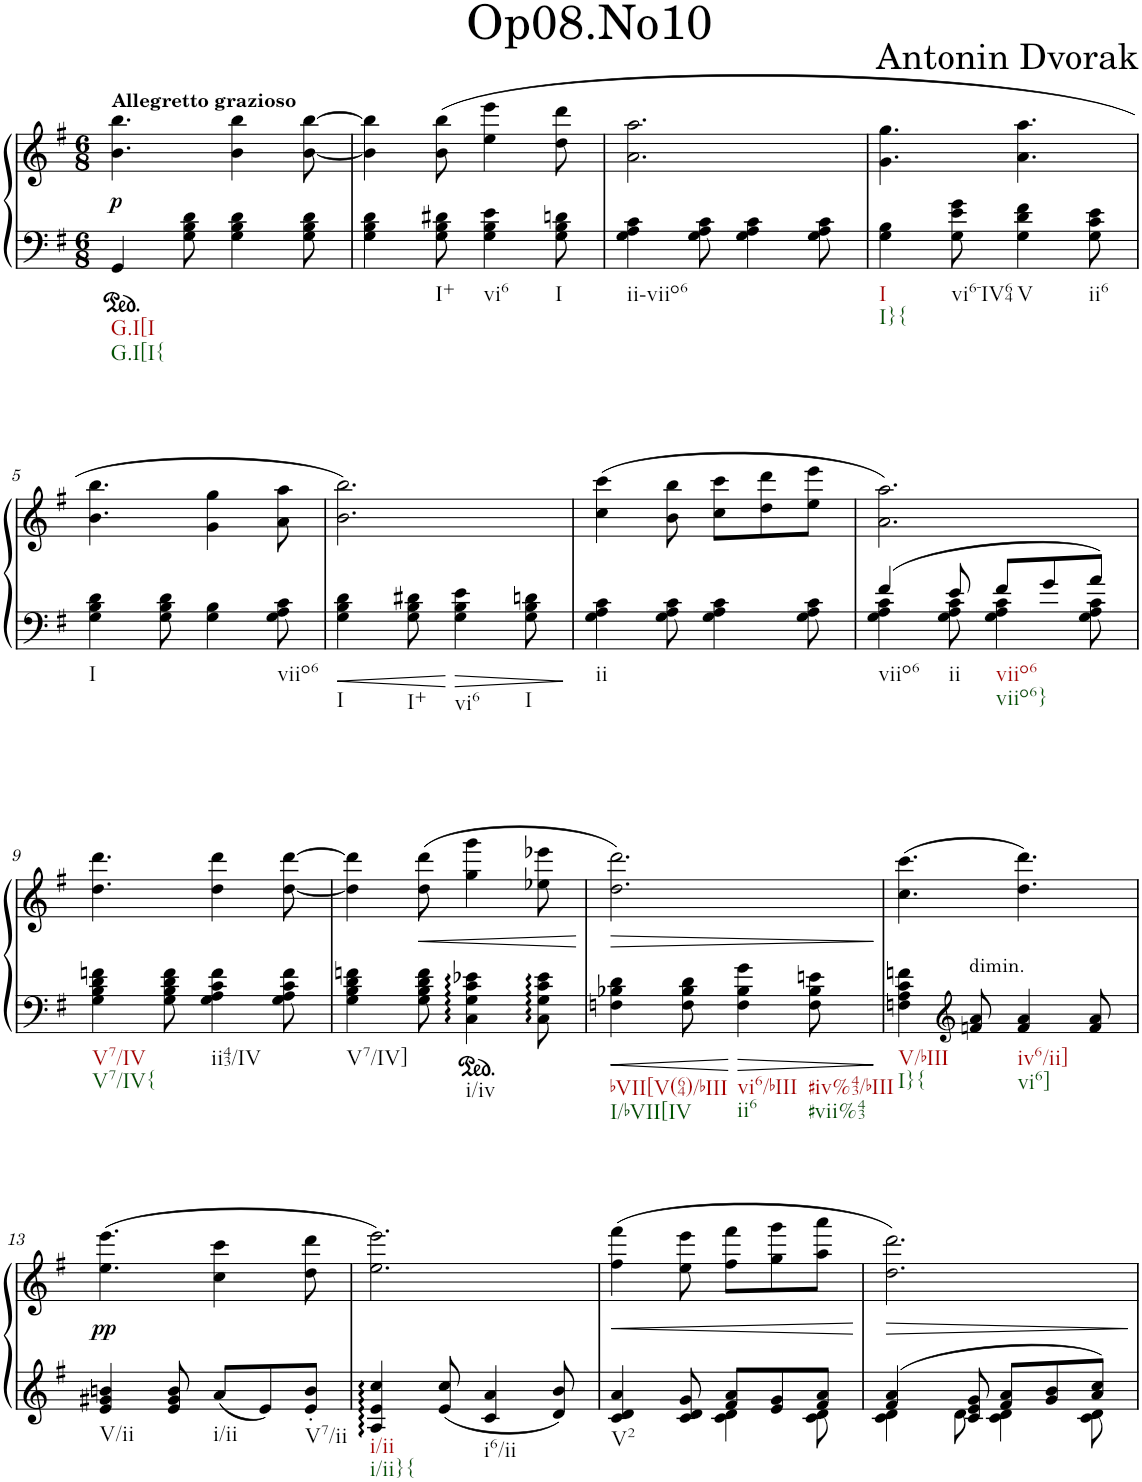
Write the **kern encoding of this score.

**kern	**kern	**dynam
*part1	*part1	*part1
*staff2	*staff1	*staff1/2
*I"Piano	*	*
*I'Pno.	*	*
*clefF4	*clefG2	*
*k[f#]	*k[f#]	*
*M6/8	*M6/8	*
=1	=1	=1
!	!LO:TX:a:B:t=Allegretto grazioso	!
!LO:TX:b:t=G.I[I	!	!
!LO:TX:b:t=G.I[I{	!	!
!	!	!LO:DY:b
4GG/	4.b\ 4.bb\	p
8G\ 8B\ 8d\	.	.
4G\ 4B\ 4d\	4b\ 4bb\	.
8G\ 8B\ 8d\	[8b\ [8bb\	.
=2	=2	=2
4G\ 4B\ 4d\	4b\] 4bb\]	.
!LO:TX:b:t=I+	!	!
8G\ 8B\ 8d#X\	(8b\ 8bb\	.
!LO:TX:b:t=vi6	!	!
4G\ 4B\ 4e\	4ee\ 4eee\	.
!LO:TX:b:t=I	!	!
8G\ 8B\ 8dn\	8dd\ 8ddd\	.
=3	=3	=3
!LO:TX:b:t=ii-viio6	!	!
4G\ 4A\ 4c\	2.a\ 2.aa\	.
8G\ 8A\ 8c\	.	.
4G\ 4A\ 4c\	.	.
8G\ 8A\ 8c\	.	.
=4	=4	=4
!LO:TX:b:t=I	!	!
!LO:TX:b:t=I}{	!	!
4G\ 4B\	4.g\ 4.gg\	.
!LO:TX:b:t=vi6-IV64	!	!
8G\ 8e\ 8g\	.	.
!LO:TX:b:t=V	!	!
4G\ 4d\ 4f#\	4.a\ 4.aa\	.
!LO:TX:b:t=ii6	!	!
8G\ 8c\ 8e\	.	.
!!LO:LB:g=z
=5	=5	=5
!LO:TX:b:t=I	!	!
4G\ 4B\ 4d\	4.b\ 4.bb\	.
8G\ 8B\ 8d\	.	.
4G\ 4B\	4g\ 4gg\	.
!LO:TX:b:t=viio6	!	!
8G\ 8A\ 8c\	8a\ 8aa\	.
=6	=6	=6
!LO:TX:b:t=I	!	!
4G\ 4B\ 4d\	2.b\ 2.bb\)	.
!LO:TX:b:t=I+	!	!
8G\ 8B\ 8d#X\	.	.
!LO:TX:b:t=vi6	!	!
4G\ 4B\ 4e\	.	.
!LO:TX:b:t=I	!	!
8G\ 8B\ 8dn\	.	.
=7	=7	=7
!LO:TX:b:t=ii	!	!
4G\ 4A\ 4c\	(4cc\ 4ccc\	.
8G\ 8A\ 8c\	8b\ 8bb\	.
4G\ 4A\ 4c\	8cc\ 8ccc\L	.
.	8dd\ 8ddd\	.
8G\ 8A\ 8c\	8ee\ 8eee\J	.
=8	=8	=8
*^	*	*
!LO:TX:b:t=viio6	!	!	!
4f#/	4G\ 4A\ 4c\	2.a\ 2.aa\)	.
!LO:TX:b:t=ii	!	!	!
8e/	8G\ 8A\ 8c\	.	.
!LO:TX:b:t=viio6	!	!	!
!LO:TX:b:t=viio6}	!	!	!
8f#/L	4G\ 4A\ 4c\	.	.
8g/	.	.	.
8a/J	8G\ 8A\ 8c\	.	.
!!LO:LB:g=z
=9	=9	=9	=9
!LO:TX:b:t=V7/IV	!	!	!
!LO:TX:b:t=V7/IV{	!	!	!
*v	*v	*	*
4G\ 4B\ 4d\ 4fn\	4.dd\ 4.ddd\	.
8G\ 8B\ 8d\ 8f\	.	.
!LO:TX:b:t=ii43/IV	!	!
4G\ 4A\ 4c\ 4f\	4dd\ 4ddd\	.
8G\ 8A\ 8c\ 8f\	[8dd\ [8ddd\	.
=10	=10	=10
!LO:TX:b:t=V7/IV]	!	!
4G\ 4B\ 4d\ 4fn\	4dd\] 4ddd\]	.
!	!	!LO:HP:b
8G\ 8B\ 8d\ 8f\	(8dd\ 8ddd\	<
!LO:TX:b:t=i/iv	!	!
4C\ 4G\ 4c\ 4e-X\	4gg\ 4ggg\	.
8C\ 8G\ 8c\ 8e-\	8ee-X\ 8eee-X\	.
.	.	[
=11	=11	=11
!LO:TX:b:t=bVII[V(64)/bIII	!	!
!LO:TX:b:t=I/bVII[IV	!	!
!	!	!LO:HP:b
4Fn\ 4B-X\ 4d\	2.dd\ 2.ddd\)	>
8F\ 8B-\ 8d\	.	.
!LO:TX:b:t=vi6/bIII	!	!
!LO:TX:b:t=ii6	!	!
4F\ 4B-\ 4g\	.	.
!LO:TX:b:t=#iv%43/bIII	!	!
!LO:TX:b:t=#vii%43	!	!
8F\ 8B-\ 8en\	.	.
.	.	]
=12	=12	=12
!LO:TX:b:t=V/bIII	!	!
!LO:TX:b:t=I}{	!	!
4Fn\ 4A\ 4c\ 4fn\	(4.cc\ 4.ccc\	.
*clefG2	*	*
!LO:TX:a:t=dimin.	!	!
8fn/ 8a/	.	.
!LO:TX:b:t=iv6/ii]	!	!
!LO:TX:b:t=vi6]	!	!
4f/ 4a/	4.dd\ 4.ddd\)	.
8f/ 8a/	.	.
!!LO:LB:g=z
=13	=13	=13
!LO:TX:b:t=V/ii	!	!
!	!	!LO:DY:b
4e/ 4g#X/ 4bn/	(4.ee\ 4.eee\	pp
8e/ 8g#/ 8b/	.	.
!LO:TX:b:t=i/ii	!	!
8a/L	4cc\ 4ccc\	.
8e/	.	.
!LO:TX:b:t=V7/ii	!	!
8e/' 8b/'J	8dd\ 8ddd\	.
=14	=14	=14
!LO:TX:b:t=i/ii	!	!
!LO:TX:b:t=i/ii}{	!	!
4A/ 4e/ 4cc/	2.ee\ 2.eee\)	.
8e/ 8cc/	.	.
!LO:TX:b:t=i6/ii	!	!
4c/ 4a/	.	.
8d/ 8b/	.	.
=15	=15	=15
*^	*	*
!LO:TX:b:t=V2	!	!	!
!	!	!	!LO:HP:b
4c/ 4d/ 4a/	4.ryy	(4ff#\ 4fff#\	<
8c/ 8d/ 8g/	.	8ee\ 8eee\	.
8f#/ 8a/L	4c\ 4d\	8ff#\ 8fff#\L	.
8e/ 8g/	.	8gg\ 8ggg\	.
8f#/ 8a/J	8c\ 8d\	8aa\ 8aaa\J	.
*v	*v	*	*
.	.	[
=16	=16	=16
*^	*	*
!	!	!	!LO:HP:b
4f#/ 4a/	4c\ 4d\	2.dd\ 2.ddd\)	>
8c/ 8e/ 8g/	8d\	.	.
8f#/ 8a/L	4c\ 4d\	.	.
8g/ 8b/	.	.	.
8a/ 8cc/J	8c\ 8d\	.	.
*v	*v	*	*
.	.	]
=	=	=
*-	*-	*-
